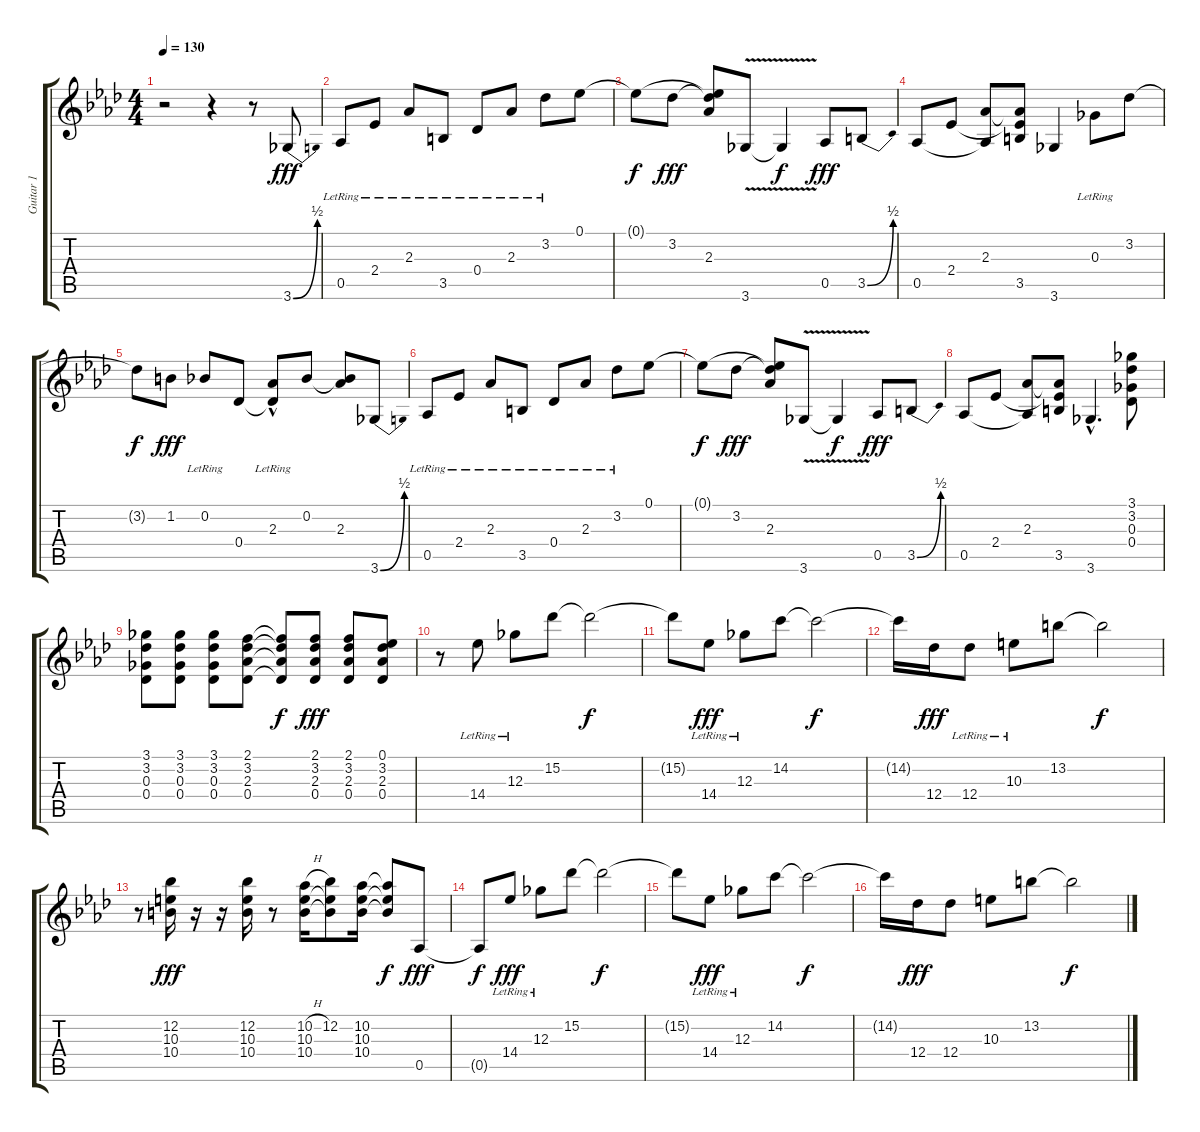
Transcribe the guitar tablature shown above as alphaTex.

\track ("Guitar 1" "Guitar 1") {instrument distortionguitar}
\staff {score tabs}
\tuning (Eb4 Bb3 Gb3 Db3 Ab2 Eb2) {hide}
\ts (4 4)
\tempo 130
\clef g2
\ks ab
r.2{dy fff instrument distortionguitar} r.4 r.8 3.6{be (bend 0 0 60 2)}.8 |
0.5{lr}.8 2.4{lr}.8 2.3{lr}.8 3.5{lr}.8 0.4{lr}.8 2.3{lr}.8 3.2{lr}.8 0.1.8 |
0.1{t}.8{dy f} 3.2.8{dy fff} (0.1{t} 3.2{t} 2.3).8 3.6{v}.8 3.6{t}.4{dy f} 0.5.8{dy fff} 3.5{be (bend 0 0 60 2)}.8 |
0.5.8 2.4.8 (2.3 0.5{t}).8 (2.3{t} 2.4{t} 3.5).8 3.6.4 0.3{lr}.8 3.2.8 |
3.2{t}.8{dy f} 1.2.8{dy fff} 0.2{lr}.8 0.4.8 (2.3{lr} 0.4{hac t}).8 0.2.8 (0.2{t} 2.3).8 3.6{be (bend 0 0 60 2)}.8 |
0.5{lr}.8 2.4{lr}.8 2.3{lr}.8 3.5{lr}.8 0.4{lr}.8 2.3{lr}.8 3.2{lr}.8 0.1.8 |
0.1{t}.8{dy f} 3.2.8{dy fff} (0.1{t} 3.2{t} 2.3).8 3.6{v}.8 3.6{t}.4{dy f} 0.5.8{dy fff} 3.5{be (bend 0 0 60 2)}.8 |
0.5.8 2.4.8 (2.3 0.5{t}).8 (2.3{t} 2.4{t} 3.5).8 3.6{hac}.4{d} (3.1 3.2 0.3 0.4).8 |
(3.1 3.2 0.3 0.4).8 (3.1 3.2 0.3 0.4).8 (3.1 3.2 0.3 0.4).8 (2.1 3.2 2.3 0.4).8 (2.1{t} 3.2{t} 2.3{t} 0.4{t}).8{dy f} (2.1 3.2 2.3 0.4).8{dy fff} (2.1 3.2 2.3 0.4).8 (0.1 3.2 2.3 0.4).8 |
r.8 14.4{lr}.8 12.3{lr}.8 15.2.8 15.2{t}.2{dy f} |
15.2{t}.8 14.4{lr}.8{dy fff} 12.3{lr}.8 14.2.8 14.2{t}.2{dy f} |
14.2{t}.16 12.4.16{dy fff} 12.4{lr}.8 10.3{lr}.8 13.2.8 13.2{t}.2{dy f} |
r.8 (12.2 10.3 10.4).16{dy fff} r.16 r.16 (12.2 10.3 10.4).16 r.8 (10.2{h} 10.3 10.4).16 (12.2 10.3{t} 10.4{t}).8 (10.2 10.3 10.4).16 (10.2{t} 10.3{t} 10.4{t}).8{dy f} 0.5.8{dy fff} |
0.5{t}.8{dy f} 14.4{lr}.8{dy fff} 12.3{lr}.8 15.2.8 15.2{t}.2{dy f} |
15.2{t}.8 14.4{lr}.8{dy fff} 12.3{lr}.8 14.2.8 14.2{t}.2{dy f} |
14.2{t}.16 12.4.16{dy fff} 12.4.8 10.3.8 13.2.8 13.2{t}.2{dy f}
